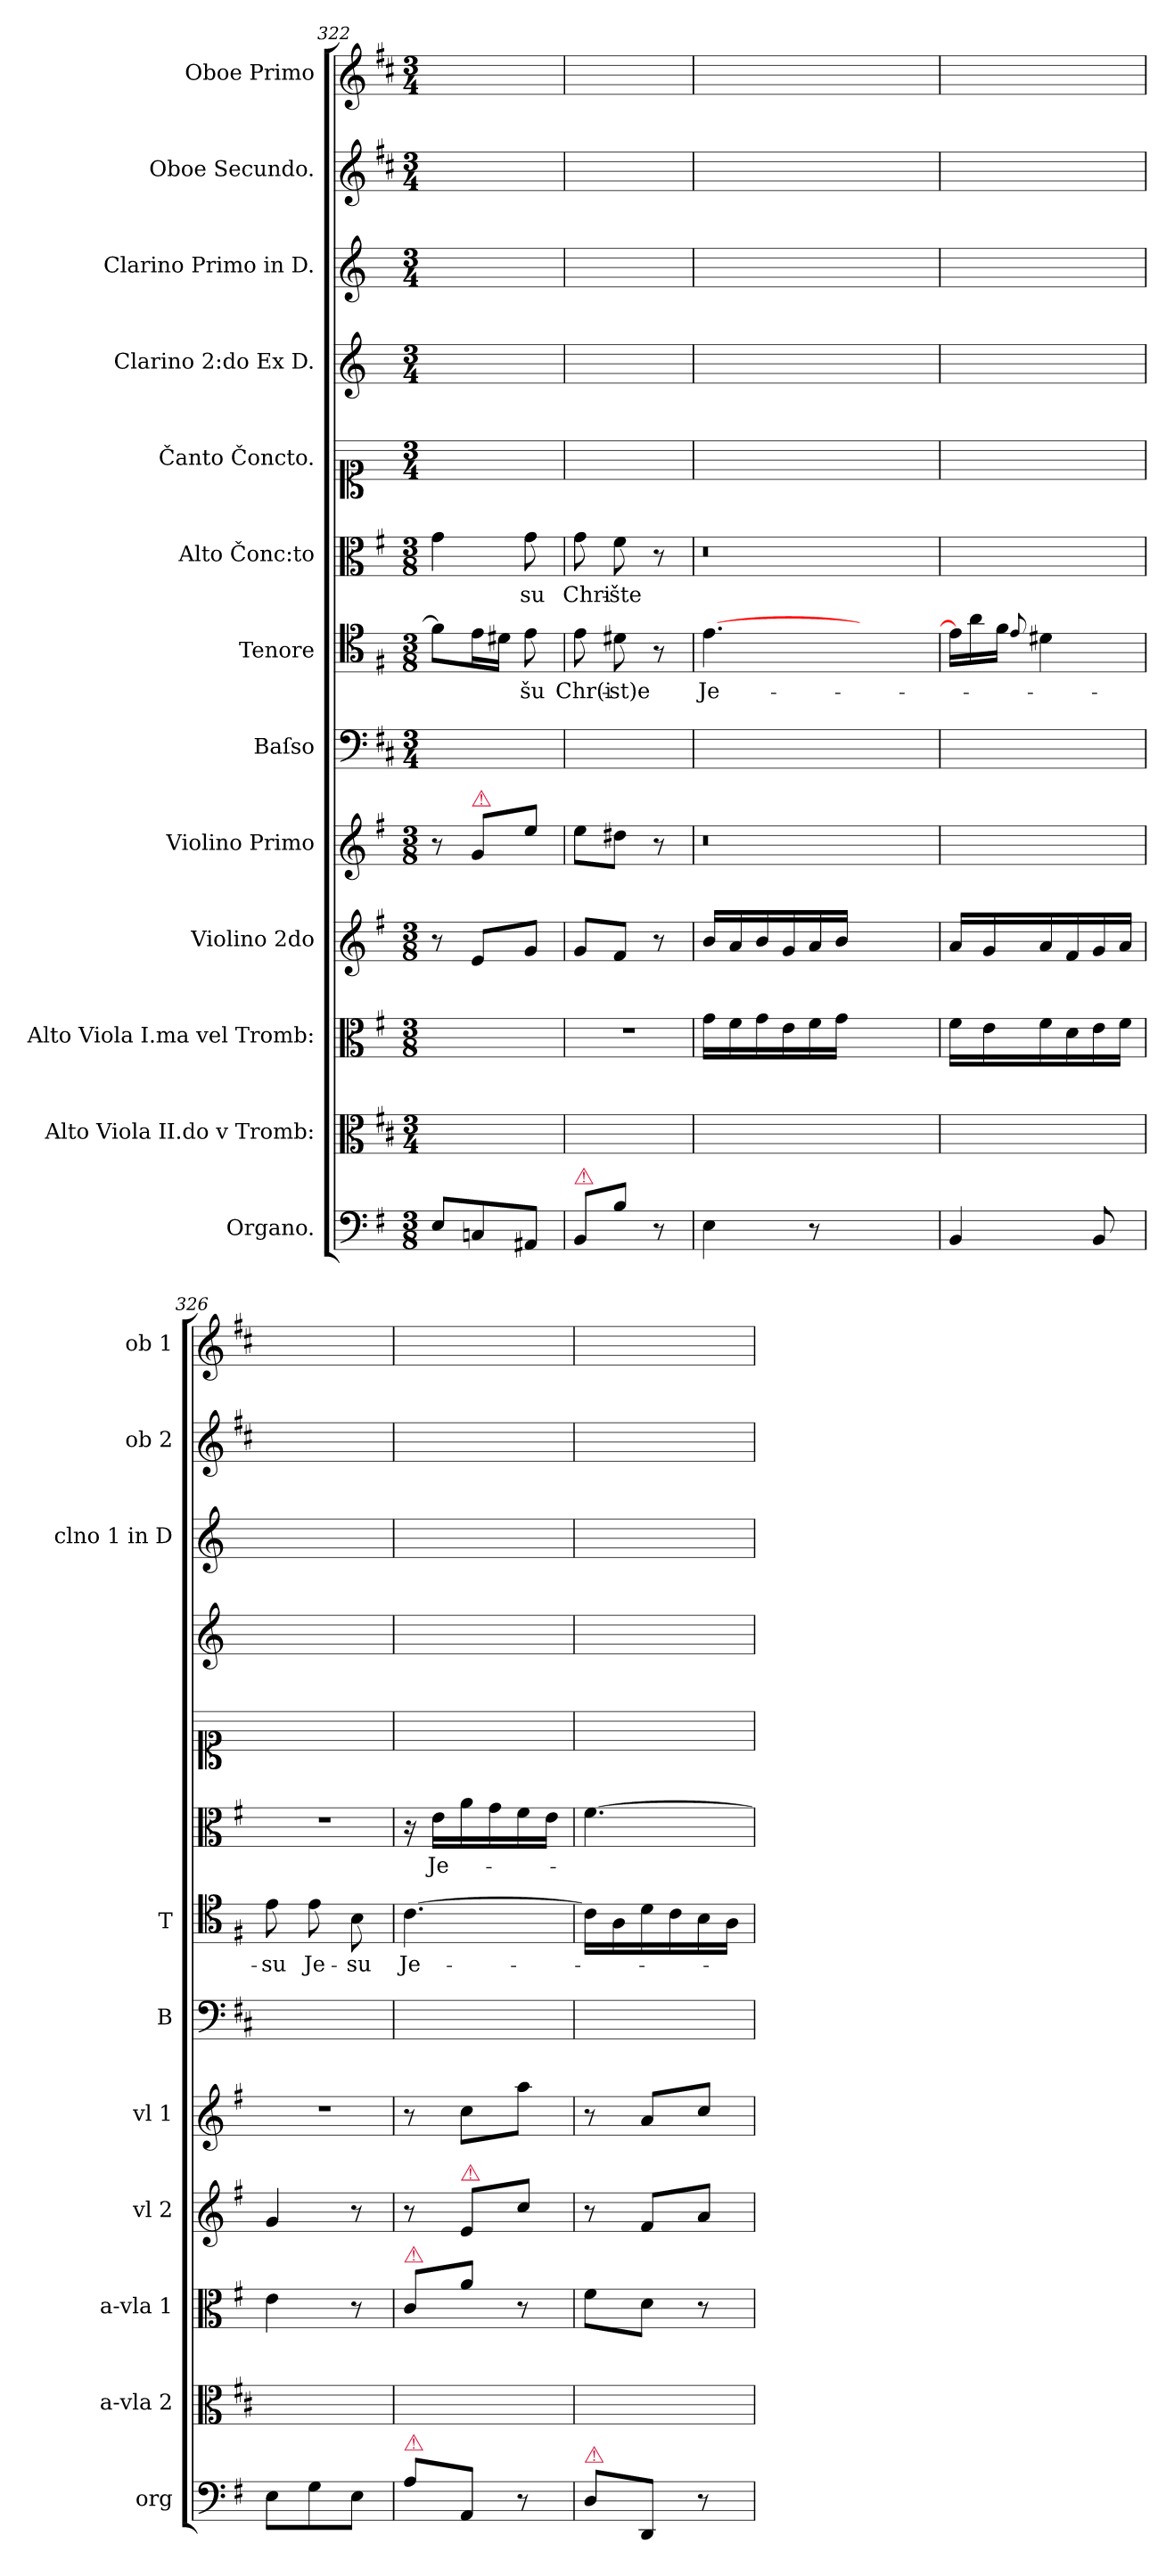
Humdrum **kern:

**kern	**kern	**kern	**kern	**kern	**kern	**kern	**text	**kern	**text	**kern	**kern	**kern	**kern	**kern
*part13	*part12	*part11	*part10	*part9	*part8	*part7	*part7	*part6	*part6	*part5	*part4	*part3	*part2	*part1
*staff13	*staff12	*staff11	*staff10	*staff9	*staff8	*staff7	*staff7	*staff6	*staff6	*staff5	*staff4	*staff3	*staff2	*staff1
*I"Organo.	*I"Alto Viola II.do v Tromb:	*I"Alto Viola I.ma vel Tromb:	*I"Violino 2do	*I"Violino Primo	*I"Baſso	*I"Tenore	*	*I"Alto Čonc:to	*	*I"Čanto Čoncto.	*I"Clarino 2:do Ex D.	*I"Clarino Primo in D.	*I"Oboe Secundo.	*I"Oboe Primo
*I'org	*I'a-vla 2	*I'a-vla 1	*I'vl 2	*I'vl 1	*I'B	*I'T	*	*	*	*	*	*I'clno 1 in D	*I'ob 2	*I'ob 1
*clefF4	*clefC3	*clefC3	*clefG2	*clefG2	*clefF4	*clefC4	*	*clefC3	*	*clefC1	*clefG2	*clefG2	*clefG2	*clefG2
*	*	*	*	*	*	*	*	*	*	*	*ITrd-1c-2	*ITrd-1c-2	*	*
*k[f#]	*k[f#c#]	*k[f#]	*k[f#]	*k[f#]	*k[f#c#]	*k[f#]	*	*k[f#]	*	*k[]	*k[f#c#]	*k[f#c#]	*k[f#c#]	*k[f#c#]
*M3/8	*M3/4	*M3/8	*M3/8	*M3/8	*M3/4	*M3/8	*	*M3/8	*	*M3/4	*M3/4	*M3/4	*M3/4	*M3/4
=322	=322	=322	=322	=322	=322	=322	=322	=322	=322	=322	=322	=322	=322	=322
8E/L	4.ryy	4.ryy	8r	8r	4.ryy	8f#\L]	.	4g\	.	4.ryy	4.ryy	4.ryy	4.ryy	4.ryy
!	!	!	!	!LO:TX:a:color=crimson:t=⚠	!	!	!	!	!	!	!	!	!	!
8Cn/	.	.	8e/L	8g/L	.	16e\L	.	.	.	.	.	.	.	.
.	.	.	.	.	.	16d#X\JJ	.	.	.	.	.	.	.	.
8AA#X/J	.	.	8g/J	8ee\J	.	8e\	-šu	8g\	-su	.	.	.	.	.
=323	=323	=323	=323	=323	=323	=323	=323	=323	=323	=323	=323	=323	=323	=323
!LO:TX:a:color=crimson:t=⚠	!	!	!	!	!	!	!	!	!	!	!	!	!	!
8BB/L	4.ryy	4.r	8g/L	8ee\L	4.ryy	8e\	Chr(i-	8g\	Chri-	4.ryy	4.ryy	4.ryy	4.ryy	4.ryy
8B\J	.	.	8f#/J	8dd#X\J	.	8d#X\	-st)e	8f#\	-šte	.	.	.	.	.
8r	.	.	8r	8r	.	8r	.	8r	.	.	.	.	.	.
=324	=324	=324	=324	=324	=324	=324	=324	=324	=324	=324	=324	=324	=324	=324
!	!	!	!	!LO:N:vis=0	!	!	!	!LO:N:vis=0	!	!	!	!	!	!
4E\	4.ryy	16g\LL	16b/LL	2.r	4.ryy	[4.e\	Je-	2.r	.	4.ryy	4.ryy	4.ryy	4.ryy	4.ryy
.	.	16f#\	16a/	.	.	.	.	.	.	.	.	.	.	.
.	.	16g\	16b/	.	.	.	.	.	.	.	.	.	.	.
.	.	16e\	16g/	.	.	.	.	.	.	.	.	.	.	.
8r	.	16f#\	16a/	.	.	.	.	.	.	.	.	.	.	.
.	.	16g\JJ	16b/JJ	.	.	.	.	.	.	.	.	.	.	.
4.ryy	4.ryy	4.ryy	4.ryy	.	4.ryy	4.ryy	.	.	.	4.ryy	4.ryy	4.ryy	4.ryy	4.ryy
=325	=325	=325	=325	=325	=325	=325	=325	=325	=325	=325	=325	=325	=325	=325
*	*	*	*	*	*	*Xtuplet	*	*	*	*	*	*	*	*
4BB/	4.ryy	16f#\LL	16a/LL	4.ryy	4.ryy	24e\LL]	.	4.ryy	.	4.ryy	4.ryy	4.ryy	4.ryy	4.ryy
.	.	.	.	.	.	24a\	.	.	.	.	.	.	.	.
.	.	16e\	16g/	.	.	.	.	.	.	.	.	.	.	.
.	.	.	.	.	.	24f#\JJ	.	.	.	.	.	.	.	.
.	.	.	.	.	.	8qqe/	.	.	.	.	.	.	.	.
.	.	16f#\	16a/	.	.	4d#X\	.	.	.	.	.	.	.	.
.	.	16d\	16f#/	.	.	.	.	.	.	.	.	.	.	.
8BB/	.	16e\	16g/	.	.	.	.	.	.	.	.	.	.	.
.	.	16f#\JJ	16a/JJ	.	.	.	.	.	.	.	.	.	.	.
=326	=326	=326	=326	=326	=326	=326	=326	=326	=326	=326	=326	=326	=326	=326
8E\L	4.ryy	4e\	4g/	4.r	4.ryy	8e\	su	4.r	.	4.ryy	4.ryy	4.ryy	4.ryy	4.ryy
8G\	.	.	.	.	.	8e\	Je-	.	.	.	.	.	.	.
8E\J	.	8r	8r	.	.	8B\	-su	.	.	.	.	.	.	.
=327	=327	=327	=327	=327	=327	=327	=327	=327	=327	=327	=327	=327	=327	=327
!	!	!LO:TX:a:color=crimson:t=⚠	!	!	!	!	!	!	!	!	!	!	!	!
!LO:TX:a:color=crimson:t=⚠	!	!	!	!	!	!	!	!	!	!	!	!	!	!
8A\L	4.ryy	8c/L	8r	8r	4.ryy	[4.c\	Je-	16r	.	4.ryy	4.ryy	4.ryy	4.ryy	4.ryy
.	.	.	.	.	.	.	.	16e\LL	Je-	.	.	.	.	.
!	!	!	!LO:TX:a:color=crimson:t=⚠	!	!	!	!	!	!	!	!	!	!	!
8AA/J	.	8a\J	8e/L	8cc\L	.	.	.	16a\	.	.	.	.	.	.
.	.	.	.	.	.	.	.	16g\	.	.	.	.	.	.
8r	.	8r	8cc\J	8aa\J	.	.	.	16f#\	.	.	.	.	.	.
.	.	.	.	.	.	.	.	16e\JJ	.	.	.	.	.	.
=328	=328	=328	=328	=328	=328	=328	=328	=328	=328	=328	=328	=328	=328	=328
!LO:TX:a:color=crimson:t=⚠	!	!	!	!	!	!	!	!	!	!	!	!	!	!
8D\L	4.ryy	8f#\L	8r	8r	4.ryy	16c\LL]	.	[4.f#\	.	4.ryy	4.ryy	4.ryy	4.ryy	4.ryy
.	.	.	.	.	.	16A\	.	.	.	.	.	.	.	.
8DD/J	.	8d\J	8f#/L	8a/L	.	16d\	.	.	.	.	.	.	.	.
.	.	.	.	.	.	16c\	.	.	.	.	.	.	.	.
8r	.	8r	8a/J	8cc/J	.	16B\	.	.	.	.	.	.	.	.
.	.	.	.	.	.	16A\JJ	.	.	.	.	.	.	.	.
=	=	=	=	=	=	=	=	=	=	=	=	=	=	=
*-	*-	*-	*-	*-	*-	*-	*-	*-	*-	*-	*-	*-	*-	*-
